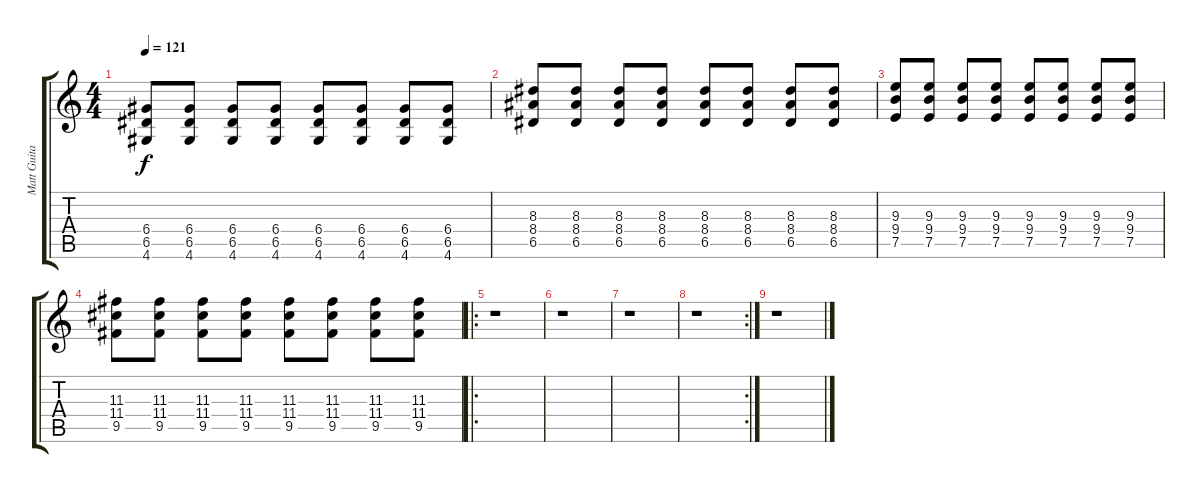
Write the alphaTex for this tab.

\track ("Matt Guitar Distortion" "Matt Guita") {instrument distortionguitar}
\staff {score tabs}
\tuning (E4 B3 G3 D3 A2 E2) {hide}
\ts (4 4)
\tempo 121
\clef g2
\ks c
(6.4 6.5 4.6).8{dy f} (6.4 6.5 4.6).8 (6.4 6.5 4.6).8 (6.4 6.5 4.6).8 (6.4 6.5 4.6).8 (6.4 6.5 4.6).8 (6.4 6.5 4.6).8 (6.4 6.5 4.6).8 |
(8.3 8.4 6.5).8 (8.3 8.4 6.5).8 (8.3 8.4 6.5).8 (8.3 8.4 6.5).8 (8.3 8.4 6.5).8 (8.3 8.4 6.5).8 (8.3 8.4 6.5).8 (8.3 8.4 6.5).8 |
(9.3 9.4 7.5).8 (9.3 9.4 7.5).8 (9.3 9.4 7.5).8 (9.3 9.4 7.5).8 (9.3 9.4 7.5).8 (9.3 9.4 7.5).8 (9.3 9.4 7.5).8 (9.3 9.4 7.5).8 |
(11.3 11.4 9.5).8 (11.3 11.4 9.5).8 (11.3 11.4 9.5).8 (11.3 11.4 9.5).8 (11.3 11.4 9.5).8 (11.3 11.4 9.5).8 (11.3 11.4 9.5).8 (11.3 11.4 9.5).8 |
\ro
r.1 |
r.1 |
r.1 |
\rc 2
r.1 |
r.1
